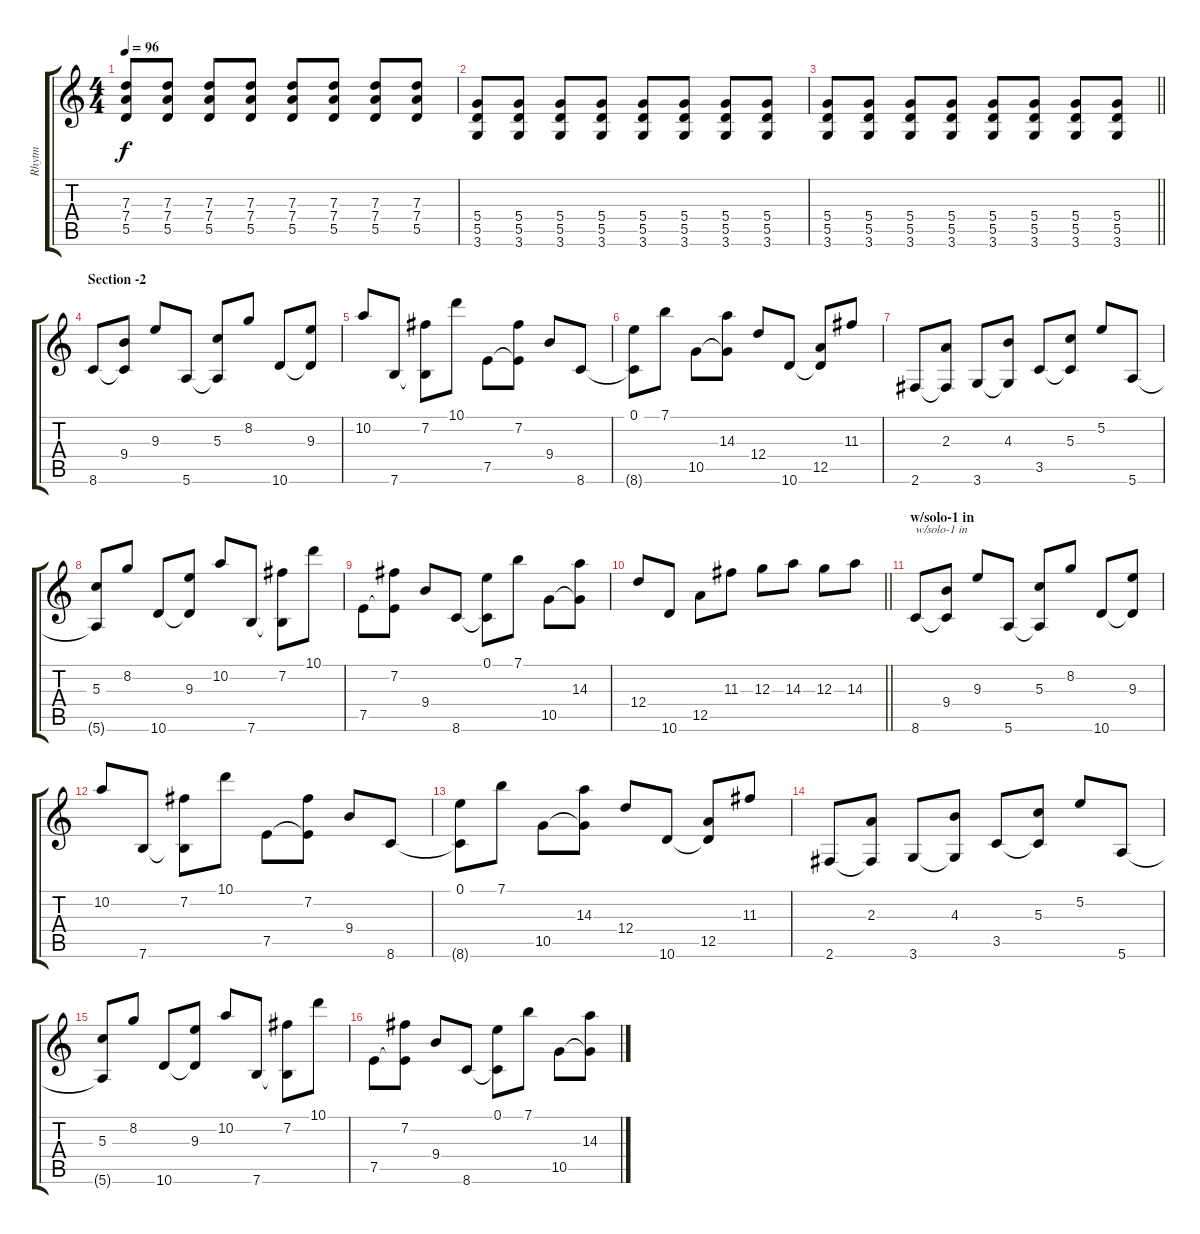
\track ("Rhytm" "Rhytm") {instrument distortionguitar}
\staff {score tabs}
\tuning (E4 B3 G3 D3 A2 E2) {hide}
\ts (4 4)
\tempo 96
\clef g2
\ks c
(7.3 7.4 5.5).8{dy f} (7.3 7.4 5.5).8 (7.3 7.4 5.5).8 (7.3 7.4 5.5).8 (7.3 7.4 5.5).8 (7.3 7.4 5.5).8 (7.3 7.4 5.5).8 (7.3 7.4 5.5).8 |
(5.4 5.5 3.6).8 (5.4 5.5 3.6).8 (5.4 5.5 3.6).8 (5.4 5.5 3.6).8 (5.4 5.5 3.6).8 (5.4 5.5 3.6).8 (5.4 5.5 3.6).8 (5.4 5.5 3.6).8 |
\barLineRight lightlight
(5.4 5.5 3.6).8 (5.4 5.5 3.6).8 (5.4 5.5 3.6).8 (5.4 5.5 3.6).8 (5.4 5.5 3.6).8 (5.4 5.5 3.6).8 (5.4 5.5 3.6).8 (5.4 5.5 3.6).8 |
\section ("" "Section -2")
8.6.8{balance 8 instrument distortionguitar} (9.4 8.6{t}).8 9.3.8 5.6.8 (5.3 5.6{t}).8 8.2.8 10.6.8 (9.3 10.6{t}).8 |
10.2.8 7.6.8 (7.2 7.6{t}).8 10.1.8 7.5.8 (7.2 7.5{t}).8 9.4.8 8.6.8 |
(0.1 8.6{t}).8 7.1.8 10.5.8 (14.3 10.5{t}).8 12.4.8 10.6.8 (12.5 10.6{t}).8 11.3.8 |
2.6.8 (2.3 2.6{t}).8 3.6.8 (4.3 3.6{t}).8 3.5.8 (5.3 3.5{t}).8 5.2.8 5.6.8 |
(5.3 5.6{t}).8 8.2.8 10.6.8 (9.3 10.6{t}).8 10.2.8 7.6.8 (7.2 7.6{t}).8 10.1.8 |
7.5.8 (7.2 7.5{t}).8 9.4.8 8.6.8 (0.1 8.6{t}).8 7.1.8 10.5.8 (14.3 10.5{t}).8 |
\barLineRight lightlight
12.4.8 10.6.8 12.5.8 11.3.8 12.3.8 14.3.8 12.3.8 14.3.8 |
\section ("" "w/solo-1 in")
8.6.8{txt "w/solo-1 in" volume 7 balance 16 instrument distortionguitar} (9.4 8.6{t}).8 9.3.8 5.6.8 (5.3 5.6{t}).8 8.2.8 10.6.8 (9.3 10.6{t}).8 |
10.2.8 7.6.8 (7.2 7.6{t}).8 10.1.8 7.5.8 (7.2 7.5{t}).8 9.4.8 8.6.8 |
(0.1 8.6{t}).8 7.1.8 10.5.8 (14.3 10.5{t}).8 12.4.8 10.6.8 (12.5 10.6{t}).8 11.3.8 |
2.6.8 (2.3 2.6{t}).8 3.6.8 (4.3 3.6{t}).8 3.5.8 (5.3 3.5{t}).8 5.2.8 5.6.8 |
(5.3 5.6{t}).8 8.2.8 10.6.8 (9.3 10.6{t}).8 10.2.8 7.6.8 (7.2 7.6{t}).8 10.1.8 |
7.5.8 (7.2 7.5{t}).8 9.4.8 8.6.8 (0.1 8.6{t}).8 7.1.8 10.5.8 (14.3 10.5{t}).8
